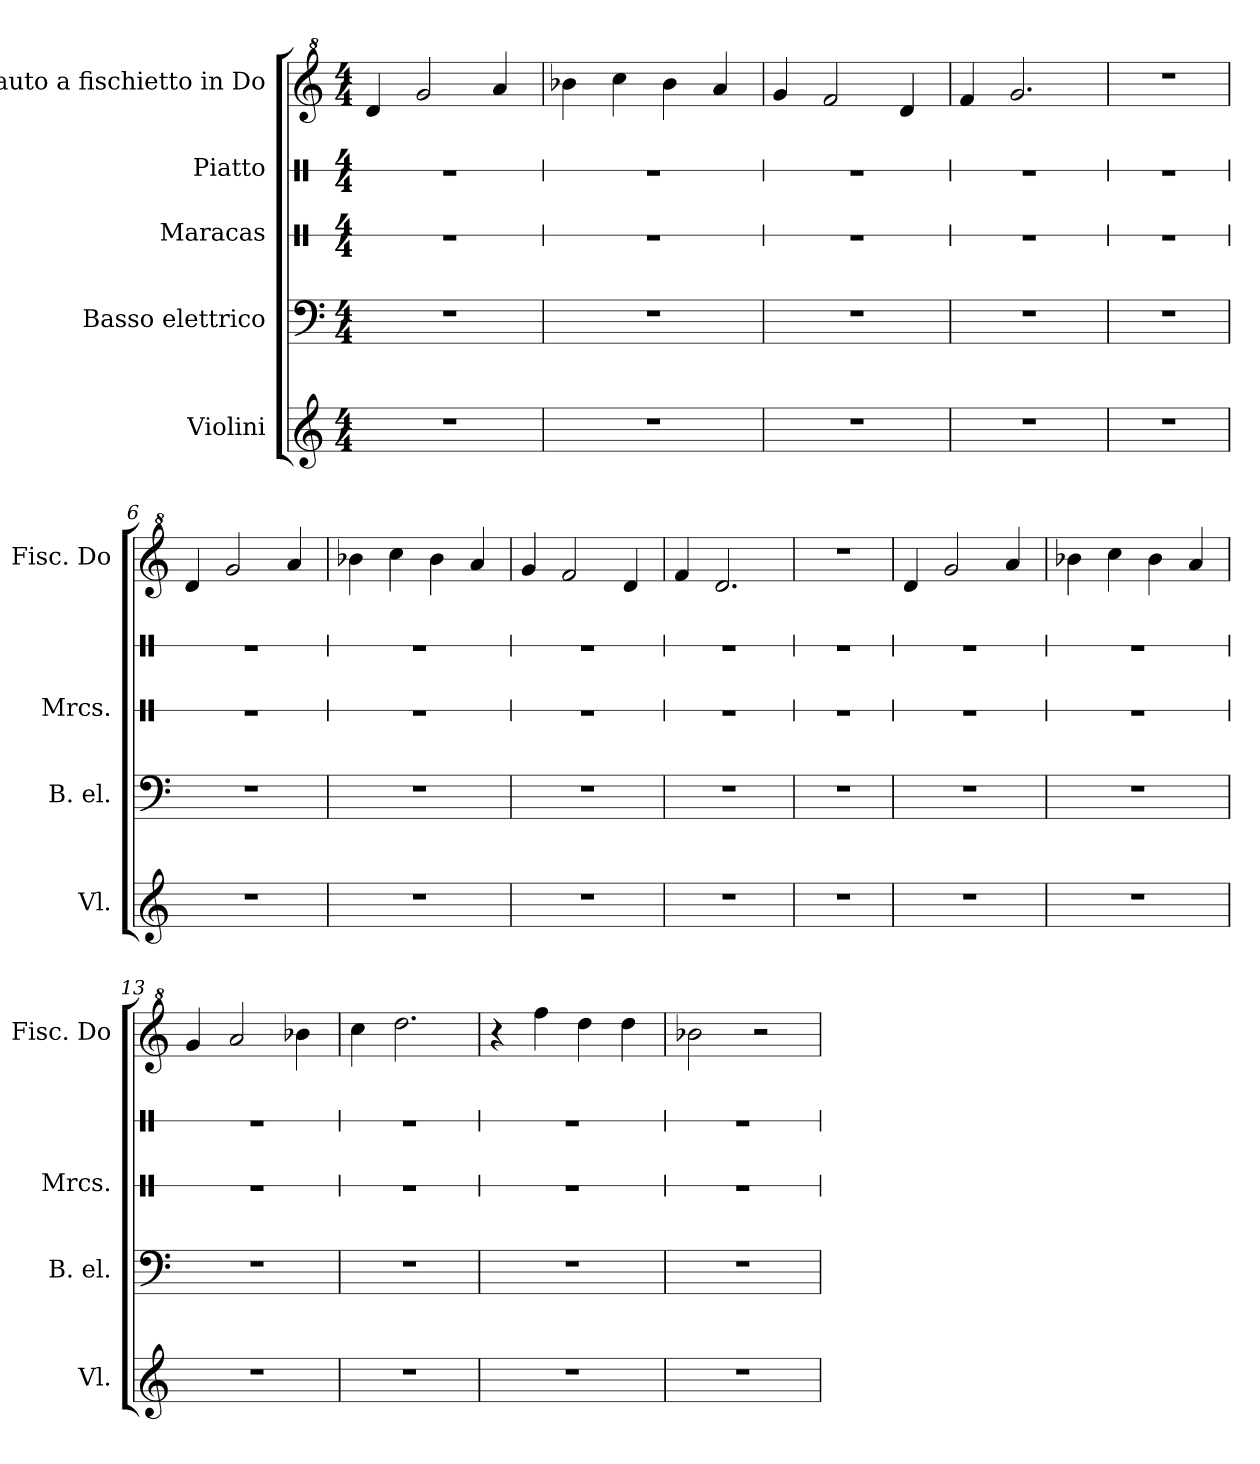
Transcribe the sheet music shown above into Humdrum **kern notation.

**kern	**kern	**kern	**kern	**kern
*part5	*part4	*part3	*part2	*part1
*staff5	*staff4	*staff3	*staff2	*staff1
*I"Violini	*I"Basso elettrico	*I"Maracas	*I"Piatto	*I"Flauto a fischietto in Do
*I'Vl.	*I'B. el.	*I'Mrcs.	*	*I'Fisc. Do
*	*	*stria1	*stria1	*
*clefG2	*clefF4	*clefX	*clefX	*clefG^2
*	*ITrd7c12	*	*	*
*k[]	*k[]	*k[]	*k[]	*k[]
*M4/4	*M4/4	*M4/4	*M4/4	*M4/4
*MM170	*MM170	*MM170	*MM170	*MM170
=1	=1	=1	=1	=1
1r	1r	1r	1r	4dd/
.	.	.	.	2gg/
.	.	.	.	4aa/
=2	=2	=2	=2	=2
1r	1r	1r	1r	4bb-X\
.	.	.	.	4ccc\
.	.	.	.	4bb-\
.	.	.	.	4aa/
=3	=3	=3	=3	=3
1r	1r	1r	1r	4gg/
.	.	.	.	2ff/
.	.	.	.	4dd/
=4	=4	=4	=4	=4
1r	1r	1r	1r	4ff/
.	.	.	.	2.gg/
=5	=5	=5	=5	=5
1r	1r	1r	1r	1r
=6	=6	=6	=6	=6
1r	1r	1r	1r	4dd/
.	.	.	.	2gg/
.	.	.	.	4aa/
=7	=7	=7	=7	=7
1r	1r	1r	1r	4bb-X\
.	.	.	.	4ccc\
.	.	.	.	4bb-\
.	.	.	.	4aa/
=8	=8	=8	=8	=8
1r	1r	1r	1r	4gg/
.	.	.	.	2ff/
.	.	.	.	4dd/
=9	=9	=9	=9	=9
1r	1r	1r	1r	4ff/
.	.	.	.	2.dd/
!!LO:LB:g=z
=10	=10	=10	=10	=10
1r	1r	1r	1r	1r
=11	=11	=11	=11	=11
1r	1r	1r	1r	4dd/
.	.	.	.	2gg/
.	.	.	.	4aa/
=12	=12	=12	=12	=12
1r	1r	1r	1r	4bb-X\
.	.	.	.	4ccc\
.	.	.	.	4bb-\
.	.	.	.	4aa/
=13	=13	=13	=13	=13
1r	1r	1r	1r	4gg/
.	.	.	.	2aa/
.	.	.	.	4bb-X\
=14	=14	=14	=14	=14
1r	1r	1r	1r	4ccc\
.	.	.	.	2.ddd\
=15	=15	=15	=15	=15
1r	1r	1r	1r	4r
.	.	.	.	4fff\
.	.	.	.	4ddd\
.	.	.	.	4ddd\
=16	=16	=16	=16	=16
1r	1r	1r	1r	2bb-X\
.	.	.	.	2r
=	=	=	=	=
*-	*-	*-	*-	*-
